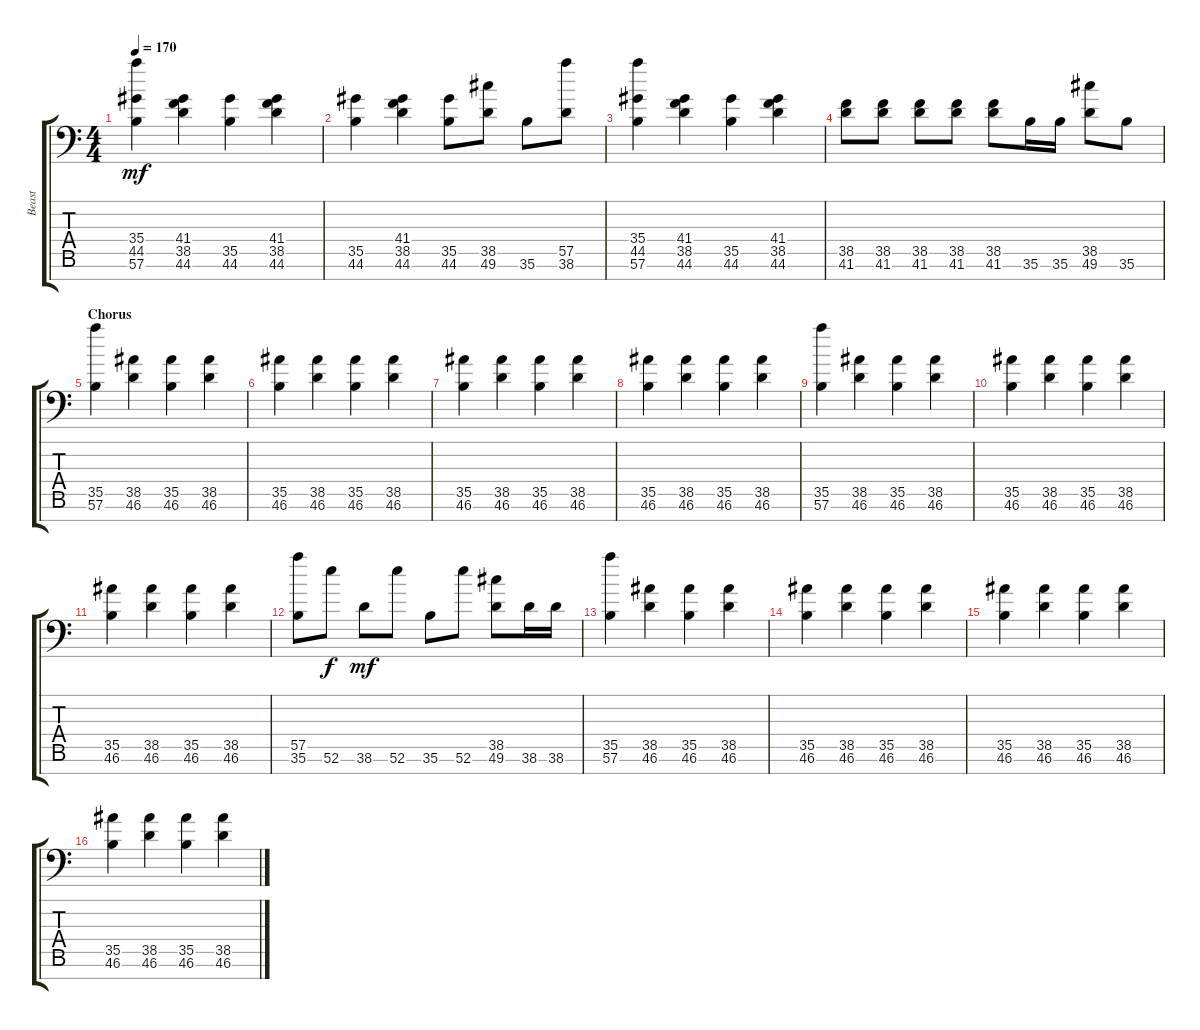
\track ("Beast" "Beast") {instrument acousticgrandpiano}
\staff {score tabs}
\tuning (C-1 C-1 C-1 C-1 C-1 C-1 C-1) {hide}
\ts (4 4)
\tempo 170
\clef f4
\ks c
(35.4 44.5 57.6).4{dy mf} (41.4 38.5 44.6).4 (35.5 44.6).4 (41.4 38.5 44.6).4 |
(35.5 44.6).4 (41.4 38.5 44.6).4 (35.5 44.6).8 (38.5 49.6).8 35.6.8 (57.5 38.6).8 |
(35.4 44.5 57.6).4 (41.4 38.5 44.6).4 (35.5 44.6).4 (41.4 38.5 44.6).4 |
(38.5 41.6).8 (38.5 41.6).8 (38.5 41.6).8 (38.5 41.6).8 (38.5 41.6).8 35.6.16 35.6.16 (38.5 49.6).8 35.6.8 |
\section ("" "Chorus")
(35.5 57.6).4 (38.5 46.6).4 (35.5 46.6).4 (38.5 46.6).4 |
(35.5 46.6).4 (38.5 46.6).4 (35.5 46.6).4 (38.5 46.6).4 |
(35.5 46.6).4 (38.5 46.6).4 (35.5 46.6).4 (38.5 46.6).4 |
(35.5 46.6).4 (38.5 46.6).4 (35.5 46.6).4 (38.5 46.6).4 |
(35.5 57.6).4 (38.5 46.6).4 (35.5 46.6).4 (38.5 46.6).4 |
(35.5 46.6).4 (38.5 46.6).4 (35.5 46.6).4 (38.5 46.6).4 |
(35.5 46.6).4 (38.5 46.6).4 (35.5 46.6).4 (38.5 46.6).4 |
(57.5 35.6).8 52.6.8{dy f} 38.6.8{dy mf} 52.6.8 35.6.8 52.6.8 (38.5 49.6).8 38.6.16 38.6.16 |
(35.5 57.6).4 (38.5 46.6).4 (35.5 46.6).4 (38.5 46.6).4 |
(35.5 46.6).4 (38.5 46.6).4 (35.5 46.6).4 (38.5 46.6).4 |
(35.5 46.6).4 (38.5 46.6).4 (35.5 46.6).4 (38.5 46.6).4 |
(35.5 46.6).4 (38.5 46.6).4 (35.5 46.6).4 (38.5 46.6).4
